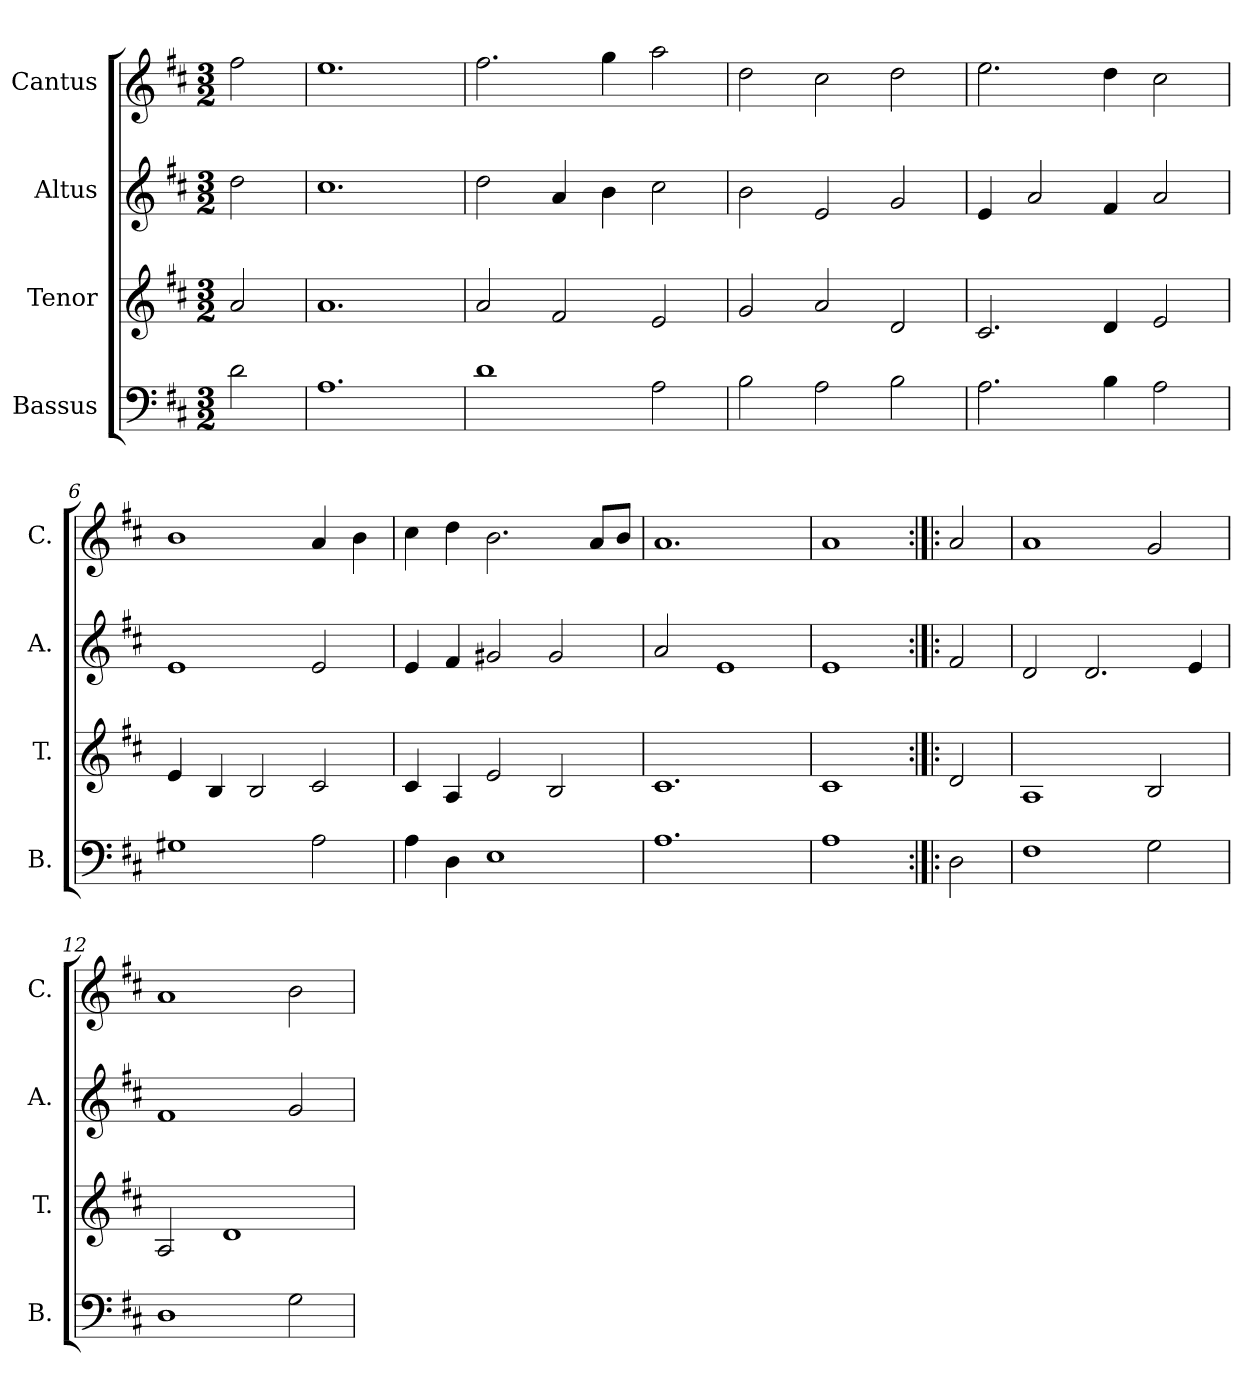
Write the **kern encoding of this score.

**kern	**kern	**kern	**kern
*part4	*part3	*part2	*part1
*staff4	*staff3	*staff2	*staff1
*I"Bassus	*I"Tenor	*I"Altus	*I"Cantus
*I'B.	*I'T.	*I'A.	*I'C.
*clefF4	*clefG2	*clefG2	*clefG2
*k[f#c#]	*k[f#c#]	*k[f#c#]	*k[f#c#]
*D:	*D:	*D:	*D:
*M3/2	*M3/2	*M3/2	*M3/2
=1	=1	=1	=1
2d\	2a/	2dd\	2ff#\
=2	=2	=2	=2
1.A	1.a	1.cc#	1.ee
=3	=3	=3	=3
1d	2a/	2dd\	2.ff#\
.	2f#/	4a/	.
.	.	4b\	4gg\
2A\	2e/	2cc#\	2aa\
=4	=4	=4	=4
2B\	2g/	2b\	2dd\
2A\	2a/	2e/	2cc#\
2B\	2d/	2g/	2dd\
=5	=5	=5	=5
2.A\	2.c#/	4e/	2.ee\
.	.	2a/	.
4B\	4d/	4f#/	4dd\
2A\	2e/	2a/	2cc#\
=6	=6	=6	=6
1G#X	4e/	1e	1b
.	4B/	.	.
.	2B/	.	.
2A\	2c#/	2e/	4a/
.	.	.	4b\
=7	=7	=7	=7
4A\	4c#/	4e/	4cc#\
4D\	4A/	4f#/	4dd\
1E	2e/	2g#X/	2.b\
.	2B/	2g#/	.
.	.	.	8a/L
.	.	.	8b/J
=8	=8	=8	=8
1.A	1.c#	2a/	1.a
.	.	1e	.
=9	=9	=9	=9
1A	1c#	1e	1a
=10:|!|:	=10:|!|:	=10:|!|:	=10:|!|:
2D\	2d/	2f#/	2a/
=11	=11	=11	=11
1F#	1A	2d/	1a
.	.	2.d/	.
2G\	2B/	.	2g/
.	.	4e/	.
!!LO:LB:g=z
=12	=12	=12	=12
1D	2A/	1f#	1a
.	1d	.	.
2G\	.	2g/	2b\
=	=	=	=
*-	*-	*-	*-
